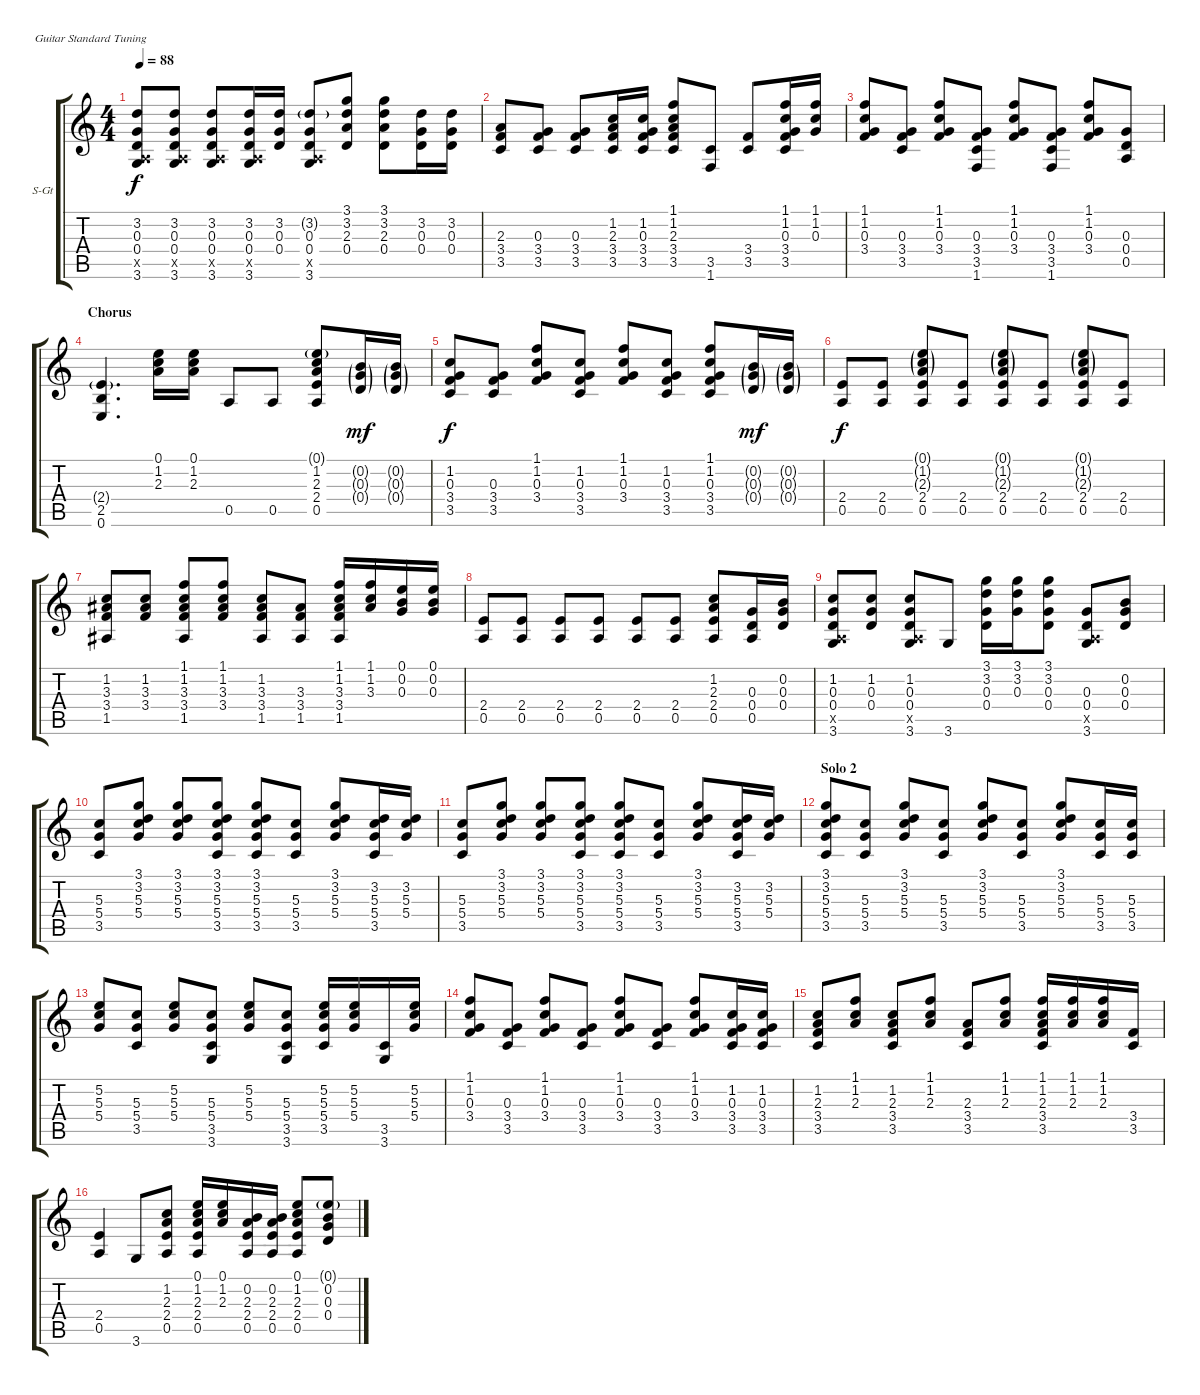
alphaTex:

\bracketExtendMode groupsimilarinstruments
\firstSystemTrackNameOrientation horizontal
\otherSystemsTrackNameOrientation horizontal
\track ("Rythmic" "S-Gt") {instrument acousticguitarsteel}
\staff {score tabs}
\tuning (E4 B3 G3 D3 A2 E2)
\ts (4 4)
\tempo 88
\clef g2
\ks c
(3.2 0.3 0.4 0.5{x} 3.6).8{dy f} (3.2 0.3 0.4 0.5{x} 3.6).8 (3.2 0.3 0.4 0.5{x} 3.6).8 (3.2 0.3 0.4 0.5{x} 3.6).16 (3.2 0.3 0.4).16 (3.2{g} 0.3 0.4 0.5{x} 3.6).8 (3.1 3.2 2.3 0.4).8 (3.1 3.2 2.3 0.4).8 (3.2 0.3 0.4).16 (3.2 0.3 0.4).16 |
(2.3 3.4 3.5).8 (0.3 3.4 3.5).8 (0.3 3.4 3.5).8 (1.2 2.3 3.4 3.5).16 (1.2 0.3 3.4 3.5).16 (1.1 1.2 2.3 3.4 3.5).8 (3.5 1.6).8 (3.4 3.5).8 (1.1 1.2 0.3 3.4 3.5).16 (1.1 1.2 0.3).16 |
(1.1 1.2 0.3 3.4).8 (0.3 3.4 3.5).8 (1.1 1.2 0.3 3.4).8 (0.3 3.4 3.5 1.6).8 (1.1 1.2 0.3 3.4).8 (0.3 3.4 3.5 1.6).8 (1.1 1.2 0.3 3.4).8 (0.3 0.4 0.5).8 |
\section ("" "Chorus")
(2.4{g} 2.5 0.6).4{d} (0.1 1.2 2.3).16 (0.1 1.2 2.3).16 0.5.8 0.5.8 (0.1{g} 1.2 2.3 2.4 0.5).8 (0.2{g} 0.3{g} 0.4{g}).16{dy mf} (0.2{g} 0.3{g} 0.4{g}).16 |
(1.2 0.3 3.4 3.5).8{dy f} (0.3 3.4 3.5).8 (1.1 1.2 0.3 3.4).8 (1.2 0.3 3.4 3.5).8 (1.1 1.2 0.3 3.4).8 (1.2 0.3 3.4 3.5).8 (1.1 1.2 0.3 3.4 3.5).8 (0.2{g} 0.3{g} 0.4{g}).16{dy mf} (0.2{g} 0.3{g} 0.4{g}).16 |
(2.4 0.5).8{dy f} (2.4 0.5).8 (0.1{g} 1.2{g} 2.3{g} 2.4 0.5).8 (2.4 0.5).8 (0.1{g} 1.2{g} 2.3{g} 2.4 0.5).8 (2.4 0.5).8 (0.1{g} 1.2{g} 2.3{g} 2.4 0.5).8 (2.4 0.5).8 |
(1.2 3.3 3.4 1.5).8 (1.2 3.3 3.4).8 (1.1 1.2 3.3 3.4 1.5).8 (1.1 1.2 3.3 3.4).8 (1.2 3.3 3.4 1.5).8 (3.3 3.4 1.5).8 (1.1 1.2 3.3 3.4 1.5).16 (1.1 1.2 3.3).16 (0.1 0.2 0.3).16 (0.1 0.2 0.3).16 |
(2.4 0.5).8 (2.4 0.5).8 (2.4 0.5).8 (2.4 0.5).8 (2.4 0.5).8 (2.4 0.5).8 (1.2 2.3 2.4 0.5).8 (0.3 0.4 0.5).16 (0.2 0.3 0.4).16 |
(1.2 0.3 0.4 0.5{x} 3.6).8 (1.2 0.3 0.4).8 (1.2 0.3 0.4 0.5{x} 3.6).8 3.6.8 (3.1 3.2 0.3 0.4).16 (3.1 3.2 0.3).16 (3.1 3.2 0.3 0.4).8 (0.3 0.4 0.5{x} 3.6).8 (0.2 0.3 0.4).8 |
(5.3 5.4 3.5).8 (3.1 3.2 5.3 5.4).8 (3.1 3.2 5.3 5.4).8 (3.1 3.2 5.3 5.4 3.5).8 (3.1 3.2 5.3 5.4 3.5).8 (5.3 5.4 3.5).8 (3.1 3.2 5.3 5.4).8 (3.2 5.3 5.4 3.5).16 (3.2 5.3 5.4).16 |
(5.3 5.4 3.5).8 (3.1 3.2 5.3 5.4).8 (3.1 3.2 5.3 5.4).8 (3.1 3.2 5.3 5.4 3.5).8 (3.1 3.2 5.3 5.4 3.5).8 (5.3 5.4 3.5).8 (3.1 3.2 5.3 5.4).8 (3.2 5.3 5.4 3.5).16 (3.2 5.3 5.4).16 |
\section ("" "Solo 2")
(3.1 3.2 5.3 5.4 3.5).8 (5.3 5.4 3.5).8 (3.1 3.2 5.3 5.4).8 (5.3 5.4 3.5).8 (3.1 3.2 5.3 5.4).8 (5.3 5.4 3.5).8 (3.1 3.2 5.3 5.4).8 (5.3 5.4 3.5).16 (5.3 5.4 3.5).16 |
(5.2 5.3 5.4).8 (5.3 5.4 3.5).8 (5.2 5.3 5.4).8 (5.3 5.4 3.5 3.6).8 (5.2 5.3 5.4).8 (5.3 5.4 3.5 3.6).8 (5.2 5.3 5.4 3.5).16 (5.2 5.3 5.4).16 (3.5 3.6).16 (5.2 5.3 5.4).16 |
(1.1 1.2 0.3 3.4).8 (0.3 3.4 3.5).8 (1.1 1.2 0.3 3.4).8 (0.3 3.4 3.5).8 (1.1 1.2 0.3 3.4).8 (0.3 3.4 3.5).8 (1.1 1.2 0.3 3.4).8 (1.2 0.3 3.4 3.5).16 (1.2 0.3 3.4 3.5).16 |
(1.2 2.3 3.4 3.5).8 (1.1 1.2 2.3).8 (1.2 2.3 3.4 3.5).8 (1.1 1.2 2.3).8 (2.3 3.4 3.5).8 (1.1 1.2 2.3).8 (1.1 1.2 2.3 3.4 3.5).16 (1.1 1.2 2.3).16 (1.1 1.2 2.3).16 (3.4 3.5).16 |
(2.4 0.5).4 3.6.8 (1.2 2.3 2.4 0.5).8 (0.1 1.2 2.3 2.4 0.5).16 (0.1 1.2 2.3).16 (0.2 2.3 2.4 0.5).16 (0.2 2.3 2.4 0.5).16 (0.1 1.2 2.3 2.4 0.5).8 (0.1{g} 0.2 0.3 0.4).8
